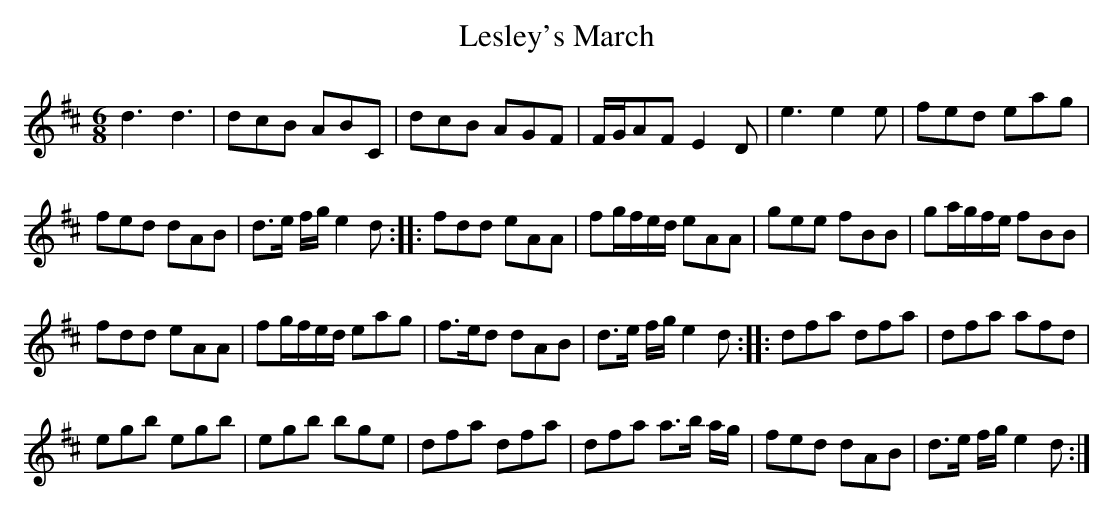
X:1
T:Lesley's March
M:6/8
L:1/8
K:D
d3 d3|dcB ABC|dcB AGF|F/G/AF E2 D|e3 e2 e|fed eag|
fed dAB|d>e f/g/ e2 d::fdd eAA|fg/f/e/d/ eAA|gee fBB|ga/g/f/e/ fBB|
fdd eAA|fg/f/e/d/ eag|f>ed dAB|d>e f/g/ e2 d::dfa dfa|dfa afd|
egb egb|egb bge|dfa dfa|dfa a>b a/g/|fed dAB|d>e f/g/ e2 d:|
